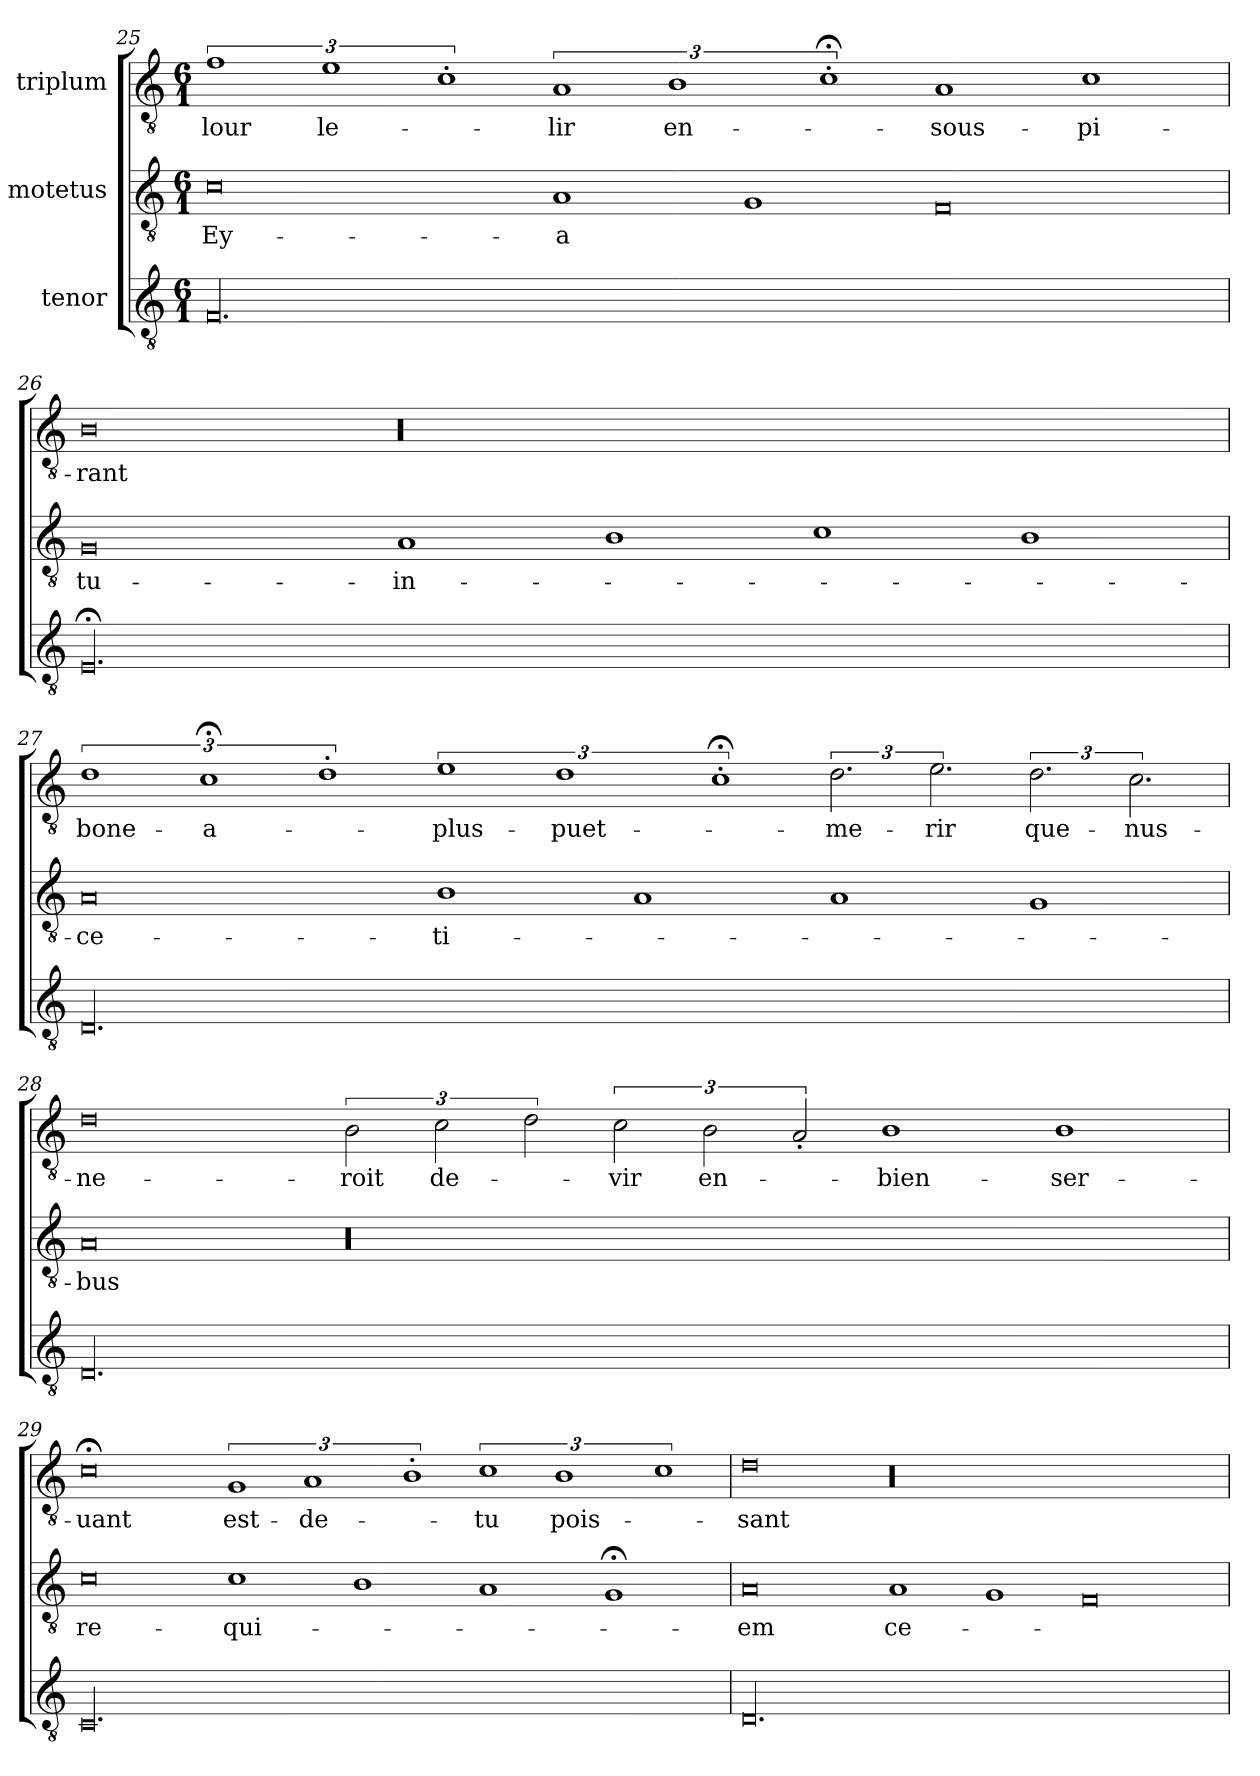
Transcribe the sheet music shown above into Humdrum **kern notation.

**kern	**kern	**text	**kern	**text
*part3	*part2	*part2	*part1	*part1
*staff3	*staff2	*staff2	*staff1	*staff1
*I"tenor	*I"motetus	*	*I"triplum	*
*clefGv2	*clefGv2	*	*clefGv2	*
*k[]	*k[]	*	*k[]	*
*C:	*C:	*	*C:	*
*M6/1	*M6/1	*	*M6/1	*
=25	=25	=25	=25	=25
00.F/	0c\	Ey-	3%2f\	-lour
.	.	.	3%2e\	le-
.	.	.	3%2c'\	.
.	1A/	-a	3%2A/	-lir
.	.	.	3%2B\	en-
.	1G/	.	.	.
.	.	.	3%2c;<'\	.
.	0F/	.	1A/	sous-
.	.	.	1c\	-pi-
=26	=26	=26	=26	=26
00.E;</	0G/	tu-	0B\	-rant
.	1A/	in-	00r	.
.	1B\	.	.	.
.	1c\	.	.	.
.	1B\	.	.	.
=27	=27	=27	=27	=27
00.D/	0A/	ce-	3%2d\	bone-
.	.	.	3%2c;<\	a-
.	.	.	3%2d'\	.
.	1B\	-ti-	3%2e\	plus-
.	.	.	3%2d\	puet-
.	1A/	.	.	.
.	.	.	3%2c;<'\	.
.	1A/	.	3.d\	me-
.	.	.	3.e\	-rir
.	1G/	.	3.d\	que-
.	.	.	3.c\	nus-
=28	=28	=28	=28	=28
00.D/	0A/	-bus	0d\	ne-
.	00r	.	3B\	-roit
.	.	.	3c\	de-
.	.	.	3d\	.
.	.	.	3c\	-vir
.	.	.	3B\	en-
.	.	.	3A'/	.
.	.	.	1B\	bien-
.	.	.	1B\	ser-
!!LO:PB:g=z
=29	=29	=29	=29	=29
00.C/	0c\	re-	0c;<\	-uant
.	1c\	-qui-	3%2G/	est-
.	.	.	3%2A/	de-
.	1B\	.	.	.
.	.	.	3%2B'\	.
.	1A/	.	3%2c\	-tu
.	.	.	3%2B\	pois-
.	1G;</	.	.	.
.	.	.	3%2c\	.
=30	=30	=30	=30	=30
00.D/	0A/	-em	0d\	-sant
.	1A/	ce-	00r	.
.	1G/	.	.	.
.	0F/	.	.	.
=	=	=	=	=
*-	*-	*-	*-	*-
